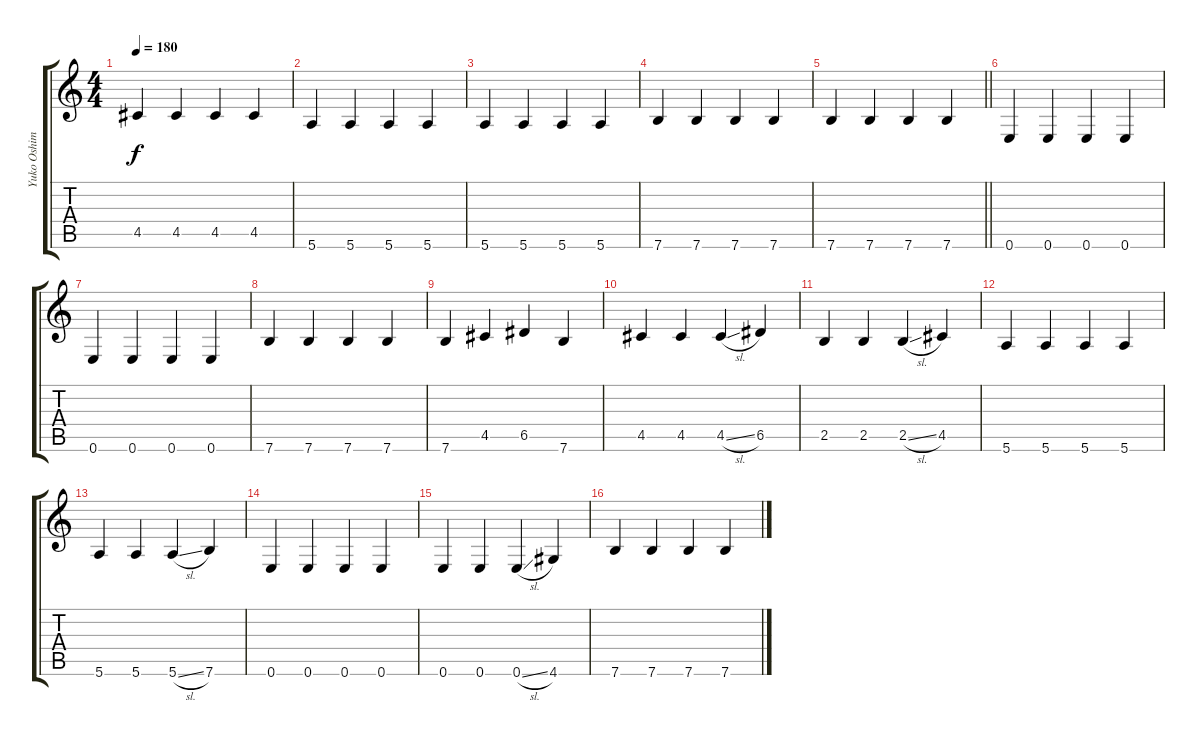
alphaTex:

\track ("Yuko Oshima" "Yuko Oshim") {instrument electricbasspick}
\staff {score tabs}
\tuning (E4 B3 G3 D3 A2 E2) {hide}
\ts (4 4)
\tempo 180
\clef g2
\ks c
4.5.4{dy f} 4.5.4 4.5.4 4.5.4 |
5.6.4 5.6.4 5.6.4 5.6.4 |
5.6.4 5.6.4 5.6.4 5.6.4 |
7.6.4 7.6.4 7.6.4 7.6.4 |
\barLineRight lightlight
7.6.4 7.6.4 7.6.4 7.6.4 |
0.6.4 0.6.4 0.6.4 0.6.4 |
0.6.4 0.6.4 0.6.4 0.6.4 |
7.6.4 7.6.4 7.6.4 7.6.4 |
7.6.4 4.5.4 6.5.4 7.6.4 |
4.5.4 4.5.4 4.5{sl}.4 6.5.4 |
2.5.4 2.5.4 2.5{sl}.4 4.5.4 |
5.6.4 5.6.4 5.6.4 5.6.4 |
5.6.4 5.6.4 5.6{sl}.4 7.6.4 |
0.6.4 0.6.4 0.6.4 0.6.4 |
0.6.4 0.6.4 0.6{sl}.4 4.6.4 |
7.6.4 7.6.4 7.6.4 7.6.4
